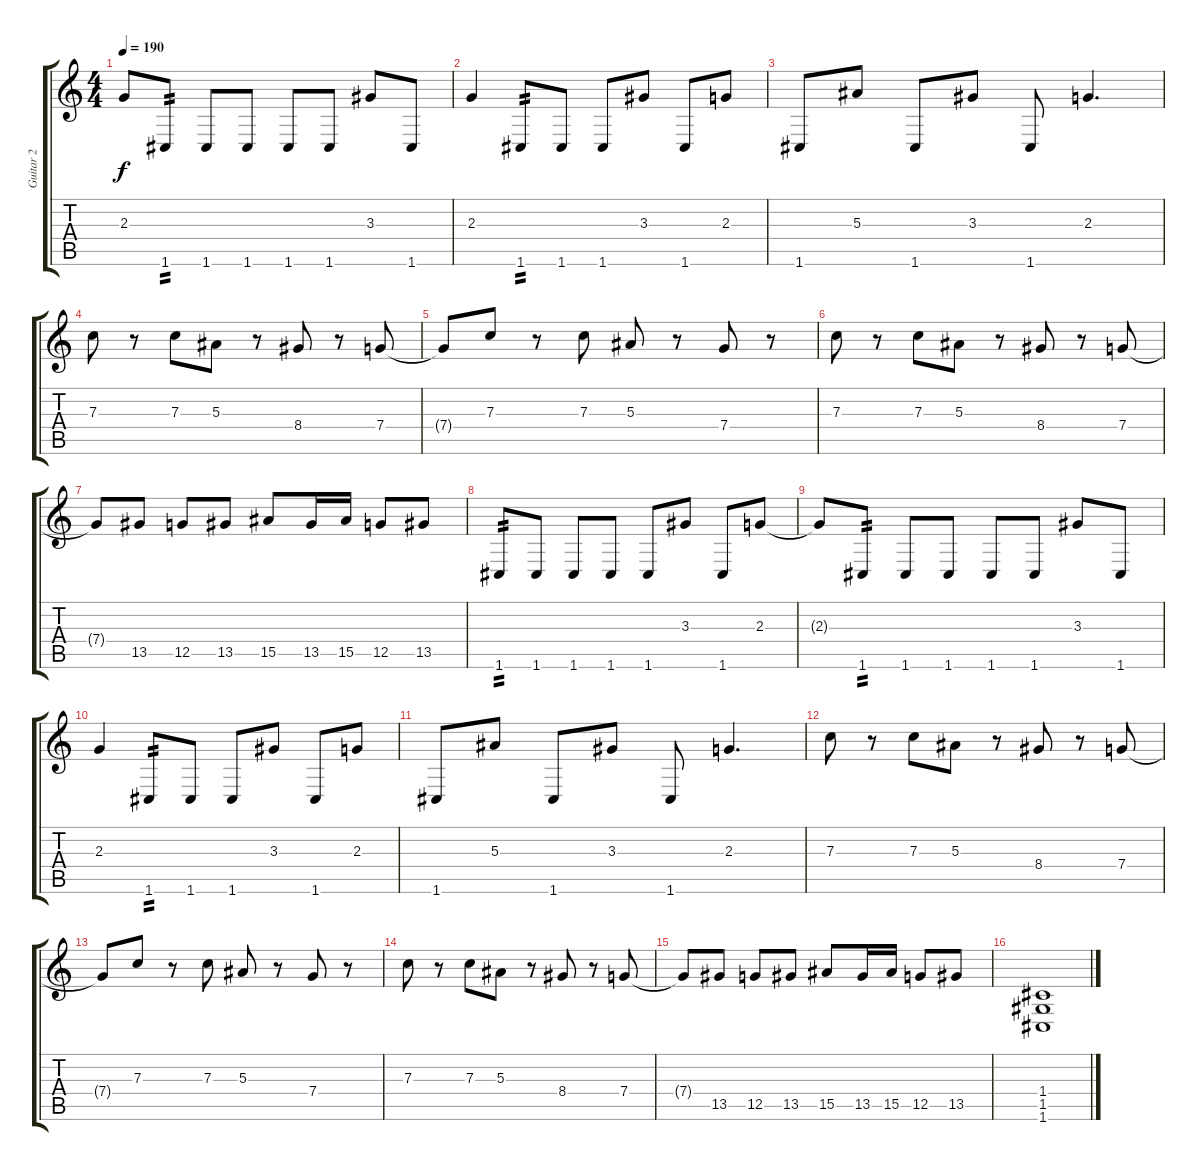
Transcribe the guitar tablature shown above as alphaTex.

\track ("Guitar 2" "Guitar 2") {instrument distortionguitar}
\staff {score tabs}
\tuning (D4 A3 F3 C3 G2 C2) {hide}
\ts (4 4)
\tempo 190
\clef g2
\ks c
2.3{t}.8{dy f} 1.6.8{tp 2} 1.6.8 1.6.8 1.6.8 1.6.8 3.3.8 1.6.8 |
2.3.4 1.6.8{tp 2} 1.6.8 1.6.8 3.3.8 1.6.8 2.3.8 |
1.6.8 5.3.8 1.6.8 3.3.8 1.6.8 2.3.4{d} |
7.3.8 r.8 7.3.8 5.3.8 r.8 8.4.8 r.8 7.4.8 |
7.4{t}.8 7.3.8 r.8 7.3.8 5.3.8 r.8 7.4.8 r.8 |
7.3.8 r.8 7.3.8 5.3.8 r.8 8.4.8 r.8 7.4.8 |
7.4{t}.8 13.5.8 12.5.8 13.5.8 15.5.8 13.5.16 15.5.16 12.5.8 13.5.8 |
1.6.8{tp 2} 1.6.8 1.6.8 1.6.8 1.6.8 3.3.8 1.6.8 2.3.8 |
2.3{t}.8 1.6.8{tp 2} 1.6.8 1.6.8 1.6.8 1.6.8 3.3.8 1.6.8 |
2.3.4 1.6.8{tp 2} 1.6.8 1.6.8 3.3.8 1.6.8 2.3.8 |
1.6.8 5.3.8 1.6.8 3.3.8 1.6.8 2.3.4{d} |
7.3.8 r.8 7.3.8 5.3.8 r.8 8.4.8 r.8 7.4.8 |
7.4{t}.8 7.3.8 r.8 7.3.8 5.3.8 r.8 7.4.8 r.8 |
7.3.8 r.8 7.3.8 5.3.8 r.8 8.4.8 r.8 7.4.8 |
7.4{t}.8 13.5.8 12.5.8 13.5.8 15.5.8 13.5.16 15.5.16 12.5.8 13.5.8 |
(1.4 1.5 1.6).1
